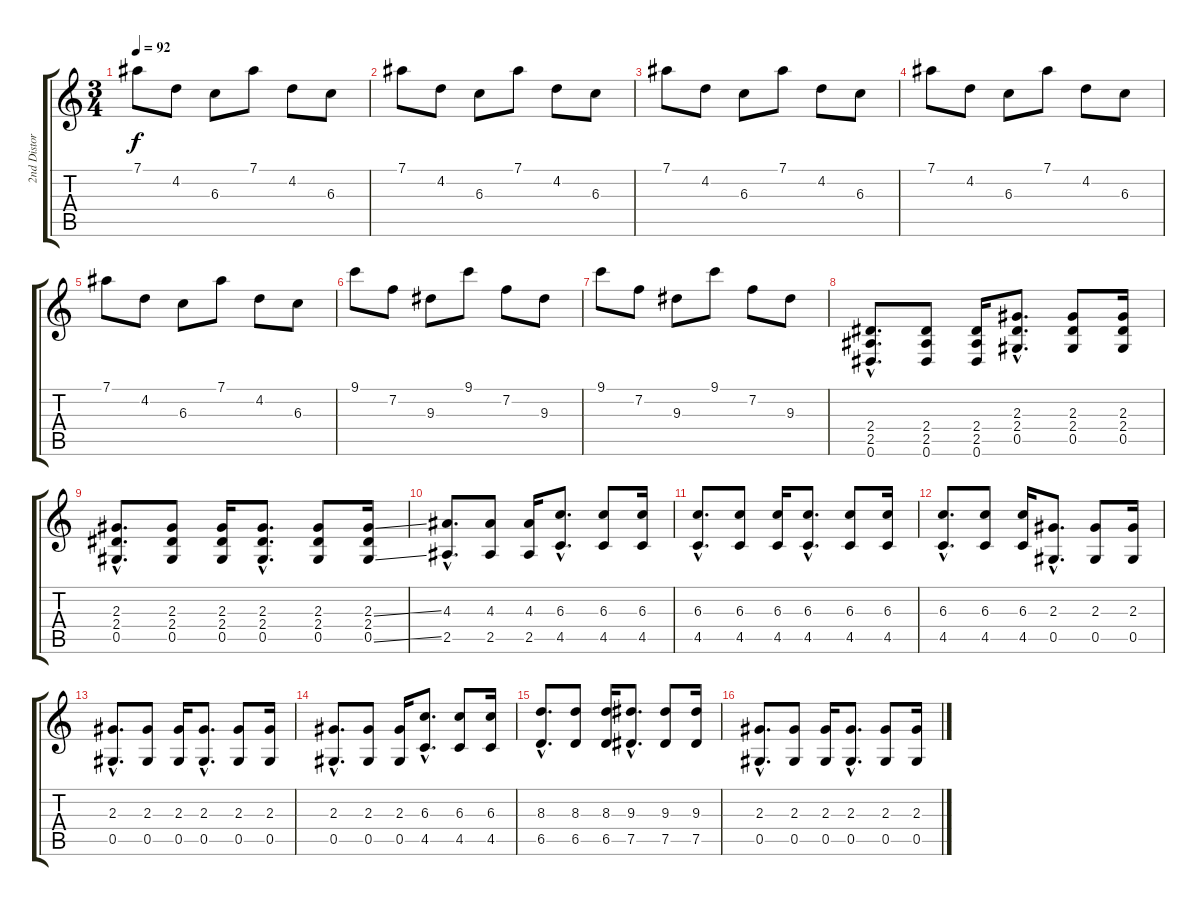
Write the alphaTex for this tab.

\track ("2nd Distortion" "2nd Distor") {instrument distortionguitar}
\staff {score tabs}
\tuning (Eb4 Bb3 Gb3 Db3 Ab2 Eb2) {hide}
\ts (3 4)
\tempo 92
\clef g2
\ks c
7.1.8{dy f} 4.2.8 6.3.8 7.1.8 4.2.8 6.3.8 |
7.1.8 4.2.8 6.3.8 7.1.8 4.2.8 6.3.8 |
7.1.8 4.2.8 6.3.8 7.1.8 4.2.8 6.3.8 |
7.1.8 4.2.8 6.3.8 7.1.8 4.2.8 6.3.8 |
7.1.8 4.2.8 6.3.8 7.1.8 4.2.8 6.3.8 |
9.1.8 7.2.8 9.3.8 9.1.8 7.2.8 9.3.8 |
9.1.8 7.2.8 9.3.8 9.1.8 7.2.8 9.3.8 |
(2.4{hac} 2.5{hac} 0.6{hac}).8{d} (2.4 2.5 0.6).8 (2.4 2.5 0.6).16 (2.3{hac} 2.4{hac} 0.5{hac}).8{d} (2.3 2.4 0.5).8 (2.3 2.4 0.5).16 |
(2.3{hac} 2.4{hac} 0.5{hac}).8{d} (2.3 2.4 0.5).8 (2.3 2.4 0.5).16 (2.3{hac} 2.4{hac} 0.5{hac}).8{d} (2.3 2.4 0.5).8 (2.3{ss} 2.4 0.5{ss}).16 |
(4.3{hac} 2.5{hac}).8{d} (4.3 2.5).8 (4.3 2.5).16 (6.3{hac} 4.5{hac}).8{d} (6.3 4.5).8 (6.3 4.5).16 |
(6.3{hac} 4.5{hac}).8{d} (6.3 4.5).8 (6.3 4.5).16 (6.3{hac} 4.5{hac}).8{d} (6.3 4.5).8 (6.3 4.5).16 |
(6.3{hac} 4.5{hac}).8{d} (6.3 4.5).8 (6.3 4.5).16 (2.3{hac} 0.5{hac}).8{d} (2.3 0.5).8 (2.3 0.5).16 |
(2.3{hac} 0.5{hac}).8{d} (2.3 0.5).8 (2.3 0.5).16 (2.3{hac} 0.5{hac}).8{d} (2.3 0.5).8 (2.3 0.5).16 |
(2.3{hac} 0.5{hac}).8{d} (2.3 0.5).8 (2.3 0.5).16 (6.3{hac} 4.5{hac}).8{d} (6.3 4.5).8 (6.3 4.5).16 |
(8.3{hac} 6.5{hac}).8{d} (8.3 6.5).8 (8.3 6.5).16 (9.3{hac} 7.5{hac}).8{d} (9.3 7.5).8 (9.3 7.5).16 |
(2.3{hac} 0.5{hac}).8{d} (2.3 0.5).8 (2.3 0.5).16 (2.3{hac} 0.5{hac}).8{d} (2.3 0.5).8 (2.3 0.5).16
